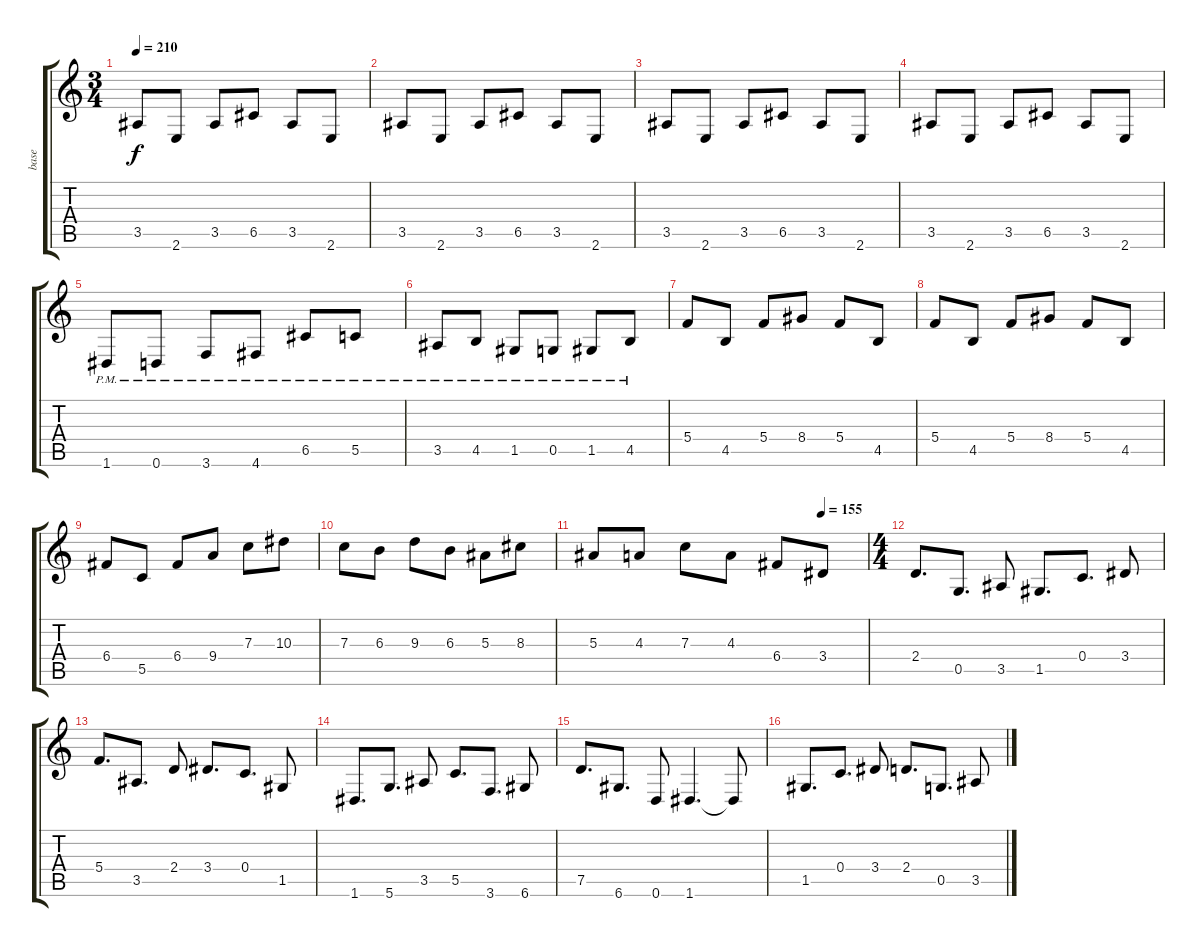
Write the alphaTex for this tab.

\track ("base" "base") {instrument distortionguitar}
\staff {score tabs}
\tuning (D4 A3 F3 C3 G2 D2) {hide}
\ts (3 4)
\tempo 210
\clef g2
\ks c
3.5.8{dy f} 2.6.8 3.5.8 6.5.8 3.5.8 2.6.8 |
3.5.8 2.6.8 3.5.8 6.5.8 3.5.8 2.6.8 |
3.5.8 2.6.8 3.5.8 6.5.8 3.5.8 2.6.8 |
3.5.8 2.6.8 3.5.8 6.5.8 3.5.8 2.6.8 |
1.6{pm}.8 0.6{pm}.8 3.6{pm}.8 4.6{pm}.8 6.5{pm}.8 5.5{pm}.8 |
3.5{pm}.8 4.5{pm}.8 1.5{pm}.8 0.5{pm}.8 1.5{pm}.8 4.5{pm}.8 |
5.4.8 4.5.8 5.4.8 8.4.8 5.4.8 4.5.8 |
5.4.8 4.5.8 5.4.8 8.4.8 5.4.8 4.5.8 |
6.4.8 5.5.8 6.4.8 9.4.8 7.3.8 10.3.8 |
7.3.8 6.3.8 9.3.8 6.3.8 5.3.8 8.3.8 |
\tempo (155 0.8333333333333334)
5.3.8 4.3.8 7.3.8 4.3.8 6.4.8 3.4.8 |
\ts (4 4)
2.4.8{d} 0.5.8{d} 3.5.8 1.5.8{d} 0.4.8{d} 3.4.8 |
5.4.8{d} 3.5.8{d} 2.4.8 3.4.8{d} 0.4.8{d} 1.5.8 |
1.6.8{d} 5.6.8{d} 3.5.8 5.5.8{d} 3.6.8{d} 6.6.8 |
7.5.8{d} 6.6.8{d} 0.6.8 1.6.4{d} 1.6{t}.8 |
1.5.8{d} 0.4.8{d} 3.4.8 2.4.8{d} 0.5.8{d} 3.5.8
